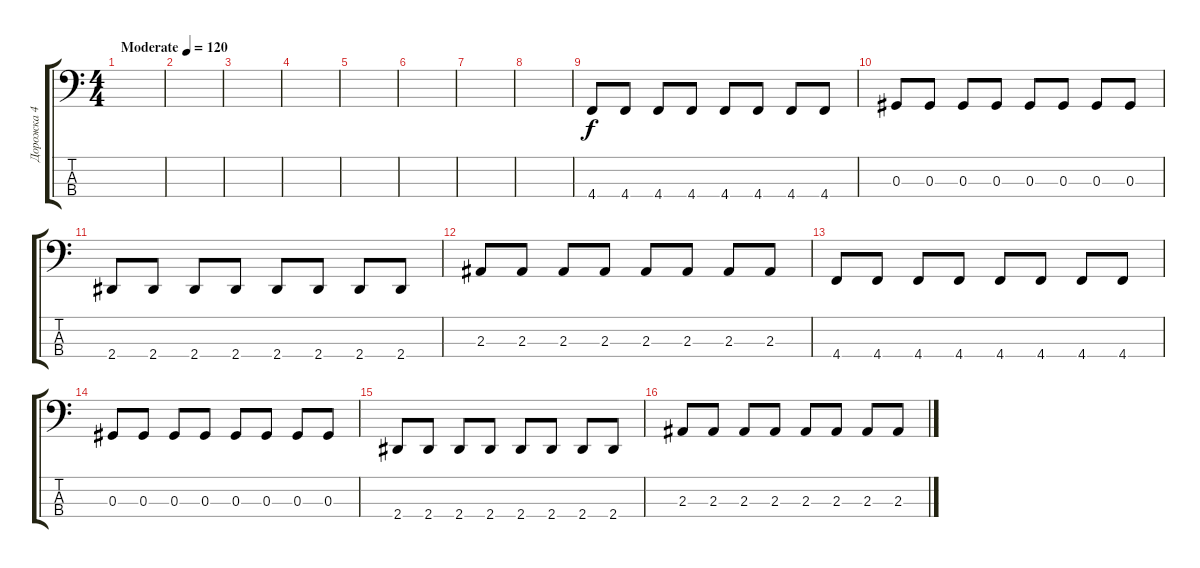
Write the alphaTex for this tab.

\track ("Дорожка 4" "Дорожка 4") {instrument electricbassfinger}
\staff {score tabs}
\tuning (Gb2 Db2 Ab1 Db1) {hide}
\ts (4 4)
\tempo (120 "Moderate")
\clef f4
\ks c
|
|
|
|
|
|
|
|
4.4.8 4.4.8 4.4.8 4.4.8 4.4.8 4.4.8 4.4.8 4.4.8 |
0.3.8 0.3.8 0.3.8 0.3.8 0.3.8 0.3.8 0.3.8 0.3.8 |
2.4.8 2.4.8 2.4.8 2.4.8 2.4.8 2.4.8 2.4.8 2.4.8 |
2.3.8 2.3.8 2.3.8 2.3.8 2.3.8 2.3.8 2.3.8 2.3.8 |
4.4.8 4.4.8 4.4.8 4.4.8 4.4.8 4.4.8 4.4.8 4.4.8 |
0.3.8 0.3.8 0.3.8 0.3.8 0.3.8 0.3.8 0.3.8 0.3.8 |
2.4.8 2.4.8 2.4.8 2.4.8 2.4.8 2.4.8 2.4.8 2.4.8 |
2.3.8 2.3.8 2.3.8 2.3.8 2.3.8 2.3.8 2.3.8 2.3.8
